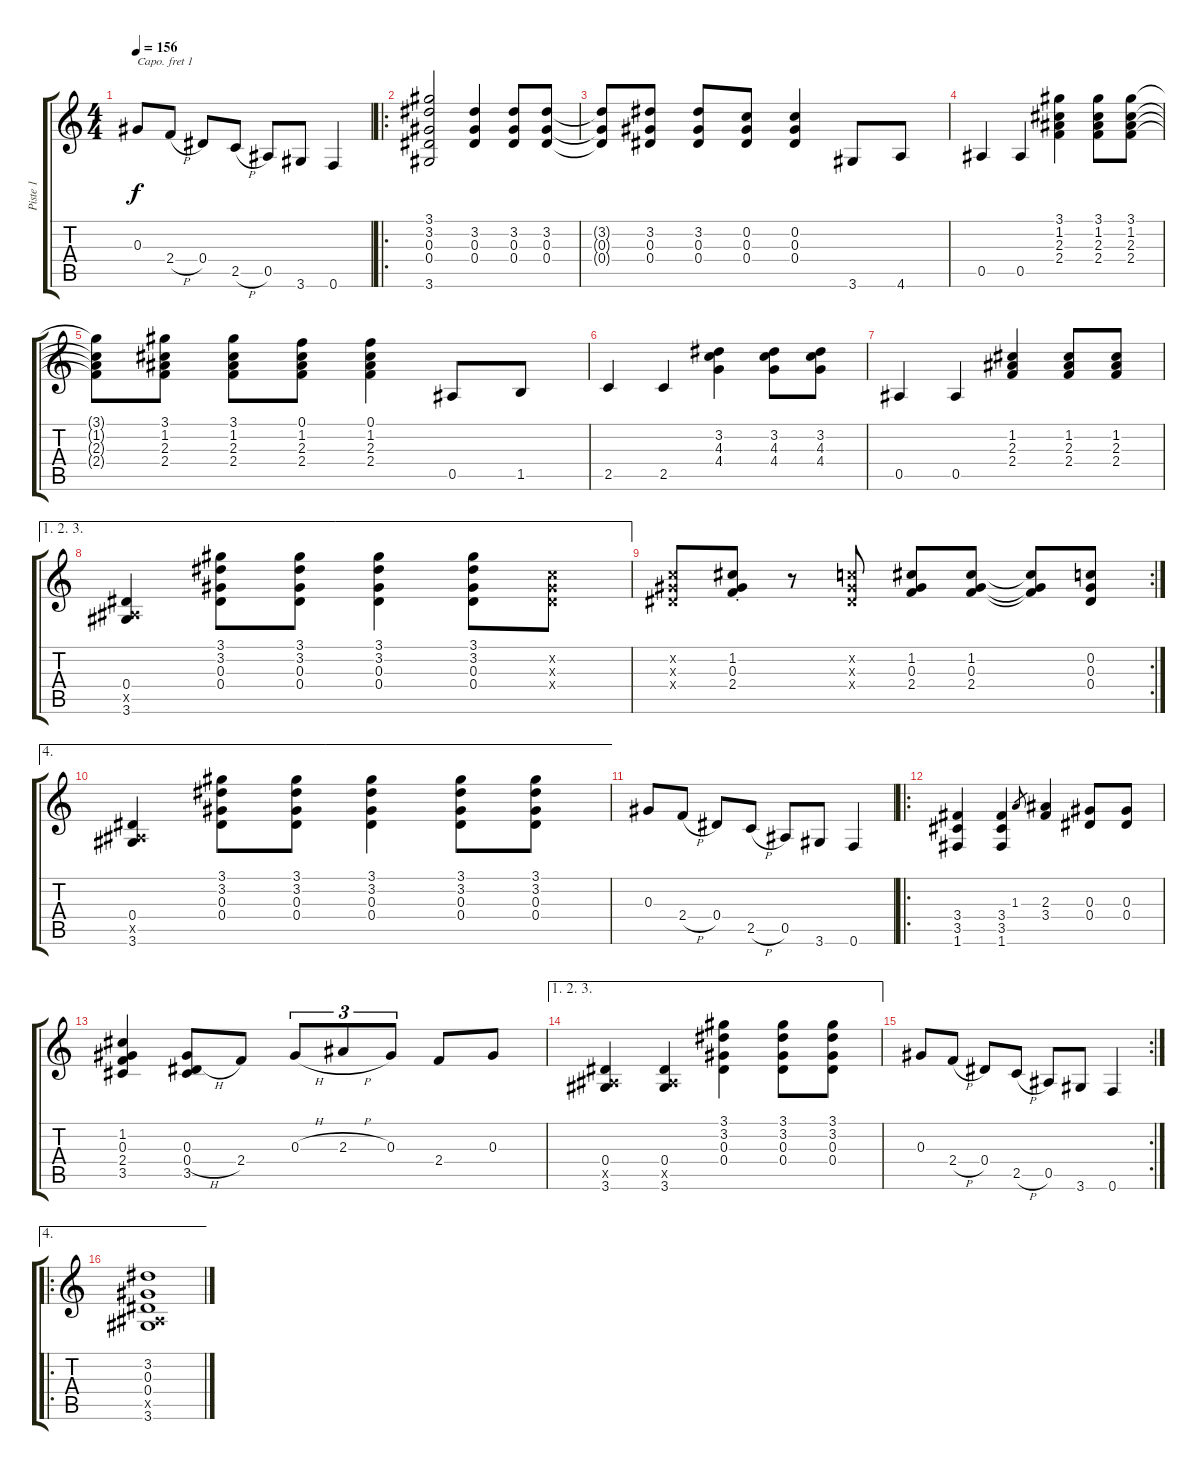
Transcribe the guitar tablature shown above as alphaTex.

\track ("Piste 1" "Piste 1") {instrument acousticguitarsteel}
\staff {score tabs}
\capo 1
\tuning (E4 B3 G3 D3 A2 E2) {hide}
\ts (4 4)
\tempo 156
\clef g2
\ks c
0.3.8{dy f instrument acousticguitarsteel} 2.4{h}.8 0.4.8 2.5{h}.8 0.5.8 3.6.8 0.6.4 |
\ro
(3.1 3.2 0.3 0.4 3.6).2 (3.2 0.3 0.4).4 (3.2 0.3 0.4).8 (3.2 0.3 0.4).8 |
(3.2{t} 0.3{t} 0.4{t}).8 (3.2 0.3 0.4).8 (3.2 0.3 0.4).8 (0.2 0.3 0.4).8 (0.2 0.3 0.4).4 3.6.8 4.6.8 |
0.5.4 0.5.4 (3.1 1.2 2.3 2.4).4 (3.1 1.2 2.3 2.4).8 (3.1 1.2 2.3 2.4).8 |
(3.1{t} 1.2{t} 2.3{t} 2.4{t}).8 (3.1 1.2 2.3 2.4).8 (3.1 1.2 2.3 2.4).8 (0.1 1.2 2.3 2.4).8 (0.1 1.2 2.3 2.4).4 0.5.8 1.5.8 |
2.5.4 2.5.4 (3.2 4.3 4.4).4 (3.2 4.3 4.4).8 (3.2 4.3 4.4).8 |
0.5.4 0.5.4 (1.2 2.3 2.4).4 (1.2 2.3 2.4).8 (1.2 2.3 2.4).8 |
\ae (1 2 3)
(0.4 0.5{x} 3.6).4 (3.1 3.2 0.3 0.4).8 (3.1 3.2 0.3 0.4).8 (3.1 3.2 0.3 0.4).4 (3.1 3.2 0.3 0.4).8 (0.2{x} 0.3{x} 0.4{x}).8 |
\rc 2
(0.2{x} 0.3{x} 0.4{x}).8 (1.2{st} 0.3{st} 2.4{st}).8 r.8 (0.2{x} 0.3{x} 0.4{x}).8 (1.2 0.3 2.4).8 (1.2 0.3 2.4).8 (1.2{t} 0.3{t} 2.4{t}).8 (0.2 0.3 0.4).8 |
\ae 4
(0.4 0.5{x} 3.6).4 (3.1 3.2 0.3 0.4).8 (3.1 3.2 0.3 0.4).8 (3.1 3.2 0.3 0.4).4 (3.1 3.2 0.3 0.4).8 (3.1 3.2 0.3 0.4).8 |
0.3.8 2.4{h}.8 0.4.8 2.5{h}.8 0.5.8 3.6.8 0.6.4 |
\ro
(3.4 3.5 1.6).4 (3.4 3.5 1.6).4 1.3.8{gr} (2.3 3.4).4 (0.3 0.4).8 (0.3 0.4).8 |
(1.2 0.3 2.4 3.5).4 (0.3 0.4{h} 3.5).8 2.4.8 0.3{h}.8{tu (3 2)} 2.3{h}.8{tu (3 2)} 0.3.8{tu (3 2)} 2.4.8 0.3.8 |
\ae (1 2 3)
(0.4 0.5{x} 3.6).4 (0.4 0.5{x} 3.6).4 (3.1 3.2 0.3 0.4).4 (3.1 3.2 0.3 0.4).8 (3.1 3.2 0.3 0.4).8 |
\rc 2
0.3.8 2.4{h}.8 0.4.8 2.5{h}.8 0.5.8 3.6.8 0.6.4 |
\ae 4
\ro
(3.2 0.3 0.4 0.5{x} 3.6).1
